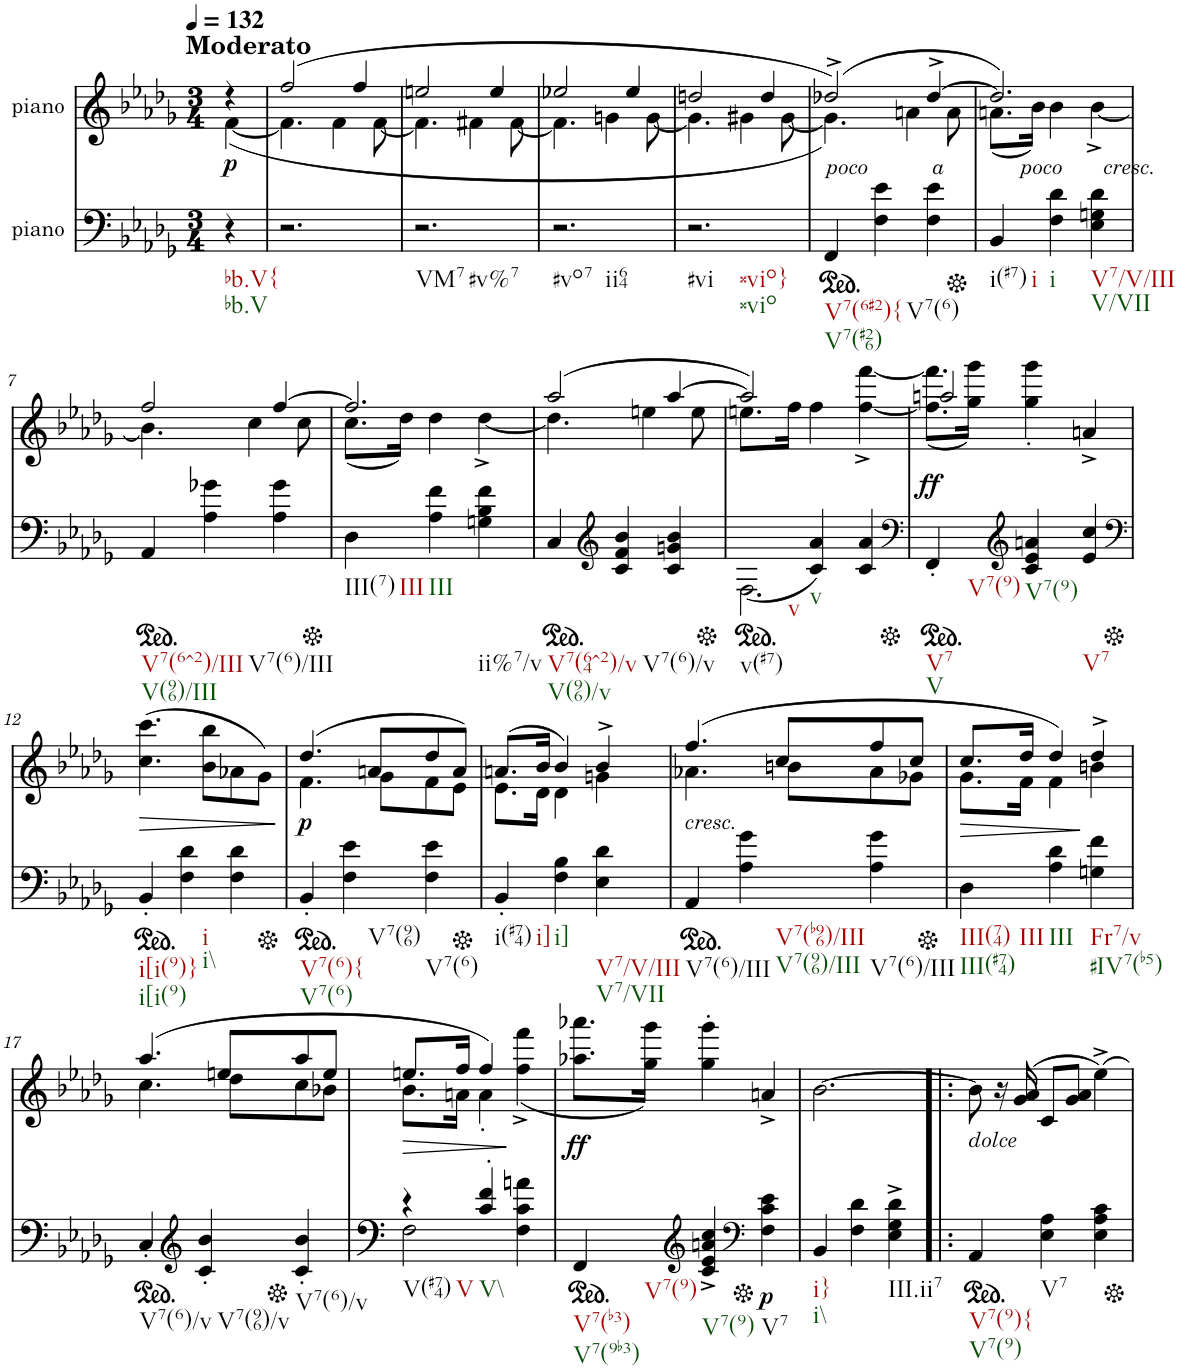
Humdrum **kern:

**kern	**dynam	**kern	**dynam
*part2	*part2	*part1	*part1
*staff2	*staff2	*staff1	*staff1
*I"piano	*	*I"piano	*
*I'Pno	*	*I'Pno	*
*clefF4	*	*clefG2	*
*k[b-e-a-d-g-]	*	*k[b-e-a-d-g-]	*
*M3/4	*	*M3/4	*
*MM132	*	*MM132	*
=	=	=	=
*	*	*^	*
!	!	!LO:TX:a:B:t=Moderato	!	!
!LO:TX:b:t=bb.V{	!	!	!	!
!LO:TX:b:t=bb.V	!	!	!	!
!	!	!	!	!LO:DY:b
4r	.	4r	([4f\	p
=1	=1	=1	=1	=1
2.r	.	(2ff/	4.f\]	.
.	.	.	4f\	.
.	.	4ff/	.	.
.	.	.	[8f\	.
=2	=2	=2	=2	=2
!LO:TX:b:t=VM7	!	!	!	!
!LO:TX:b:t=#v%7	!	!	!	!
2.r	.	2een/	4.f\]	.
.	.	.	4f#X\	.
.	.	4ee/	.	.
.	.	.	[8f#\	.
=3	=3	=3	=3	=3
!LO:TX:b:t=#vo7	!	!	!	!
!LO:TX:b:t=ii64	!	!	!	!
2.r	.	2ee-X/	4.f#\]	.
.	.	.	4gn\	.
.	.	4ee-/	.	.
.	.	.	[8g\	.
=4	=4	=4	=4	=4
!LO:TX:b:t=#vi	!	!	!	!
!LO:TX:b:t=##vio}	!	!	!	!
!LO:TX:b:t=##vio	!	!	!	!
2.r	.	2ddn/	4.g\]	.
.	.	.	4g#X\	.
.	.	4dd/	.	.
.	.	.	[8g#\	.
=5	=5	=5	=5	=5
*ped	*	*	*	*
!	!	!LO:TX:b:i:t=poco           a             poco       cresc.	!	!
!LO:TX:b:t=V7(6#2){	!	!	!	!
!LO:TX:b:t=V7(#26)	!	!	!	!
4FF/	.	(2dd-X^/)	4.g#\])	.
!LO:TX:b:t=V7(6)	!	!	!	!
4F\ 4e-\	.	.	.	.
.	.	.	4an\	.
4F\ 4e-\	.	[4dd-^/	.	.
.	.	.	8a\	.
=6	=6	=6	=6	=6
*Xped	*	*	*	*
!LO:TX:b:t=i(#7)	!	!	!	!
!LO:TX:b:t=i	!	!	!	!
4BB-/	.	2.dd-/])	(8.an\L	.
.	.	.	16b-\Jk)	.
!LO:TX:b:t=i	!	!	!	!
4F\ 4d-\	.	.	4b-\	.
!LO:TX:b:t=V7/V/III	!	!	!	!
!LO:TX:b:t=V/VII	!	!	!	!
4E-\ 4Gn\ 4d-\	.	.	[4b-^\	.
!!LO:LB:g=z	!!
=7	=7	=7	=7	=7
*ped	*	*	*	*
!LO:TX:b:t=V7(6^2)/III	!	!	!	!
!LO:TX:b:t=V(96)/III	!	!	!	!
4AA-/	.	2ff/	4.b-\]	.
!LO:TX:b:t=V7(6)/III	!	!	!	!
4A-\ 4g-X\	.	.	.	.
.	.	.	4cc\	.
4A-\ 4g-\	.	[4ff/	.	.
.	.	.	8cc\	.
=8	=8	=8	=8	=8
*Xped	*	*	*	*
!LO:TX:b:t=III(7)	!	!	!	!
!LO:TX:b:t=III	!	!	!	!
4D-\	.	2.ff/]	(8.cc\L	.
.	.	.	16dd-\Jk)	.
!LO:TX:b:t=III	!	!	!	!
4A-\ 4f\	.	.	4dd-\	.
!LO:TX:b:t=ii%7/v	!	!	!	!
4Gn\ 4B-\ 4f\	.	.	[4dd-^\	.
=9	=9	=9	=9	=9
*ped	*	*	*	*
!LO:TX:b:t=V7(64^2)/v	!	!	!	!
!LO:TX:b:t=V(96)/v	!	!	!	!
4C/	.	(2aa-/	4.dd-\]	.
*clefG2	*	*	*	*
!LO:TX:b:t=V7(6)/v	!	!	!	!
4c/ 4f/ 4b-/	.	.	.	.
.	.	.	4een\	.
4c/ 4gn/ 4b-/	.	[4aa-/	.	.
.	.	.	8ee\	.
=10	=10	=10	=10	=10
*Xped	*	*	*	*
*ped	*	*	*	*
*^	*	*	*	*
!LO:TX:b:t=v(#7)	!	!	!	!	!
!LO:TX:b:t=v	!	!	!	!	!
4ryy	2.F\	.	2aa-/])	8.een\L	.
.	.	.	.	16ff\Jk	.
!LO:TX:b:t=v	!	!	!	!	!
(4c/ 4a-/	.	.	.	4ff\	.
4c/ 4a-/	.	.	4ryy	[4ff\^ [4fff\^	.
*v	*v	*	*	*	*
=11	=11	=11	=11	=11
*clefF4	*	*	*	*
*Xped	*	*	*	*
*ped	*	*	*	*
!LO:TX:b:t=V7	!	!	!	!
!LO:TX:b:t=V	!	!	!	!
!LO:TX:b:t=V7(9)	!	!	!	!
!	!	!	!	!LO:DY:b
4FF'/	.	2aan/	(8.ff\] 8.fff\]L	ff
.	.	.	16gg-\ 16ggg-\Jk)	.
*clefG2	*	*	*	*
!LO:TX:b:t=V7(9)	!	!	!	!
4c/ 4e-/ 4an/	.	.	4gg-\' 4ggg-\'	.
!LO:TX:b:t=V7	!	!	!	!
4e-/ 4cc/	.	4an^/	4ryy	.
*	*	*v	*v	*
!!LO:LB:g=z
=12	=12	=12	=12
*clefF4	*	*	*
*Xped	*	*	*
*ped	*	*	*
*	*	*^	*
!LO:TX:b:t=i[i(9)}	!	!	!	!
!LO:TX:b:t=i[i(9)	!	!	!	!
!	!	!	!	!LO:HP:b
*	*	*v	*v	*
4BB-'/	.	(4.cc\ 4.ccc\	>
!LO:TX:b:t=i	!	!	!
!LO:TX:b:t=i\\	!	!	!
4F\ 4d-\	.	.	.
.	.	8b-\ 8bb-\L	.
4F\ 4d-\	.	8a-X\	.
.	.	8g-\J)	.
.	.	.	]
=13	=13	=13	=13
*Xped	*	*	*
*ped	*	*	*
*	*	*^	*
!LO:TX:b:t=V7(6){	!	!	!	!
!LO:TX:b:t=V7(6)	!	!	!	!
!	!	!	!	!LO:DY:b
4BB-'/	.	(4.dd-/	4.f\	p
!LO:TX:b:t=V7(96)	!	!	!	!
4F\ 4e-\	.	.	.	.
.	.	8an/L	8g-\L	.
!LO:TX:b:t=V7(6)	!	!	!	!
4F\ 4e-\	.	8dd-/	8f\	.
.	.	8a/J)	8e-\J	.
=14	=14	=14	=14	=14
*Xped	*	*	*	*
!LO:TX:b:t=i(#74)	!	!	!	!
!LO:TX:b:t=i]	!	!	!	!
4BB-'/	.	(8.an/L	8.e-\L	.
.	.	16b-/Jk	16d-\Jk	.
!LO:TX:b:t=i]	!	!	!	!
4F\ 4B-\	.	4b-/)	4d-\	.
!LO:TX:b:t=V7/V/III	!	!	!	!
!LO:TX:b:t=V7/VII	!	!	!	!
4E-\ 4d-\	.	4b-^/	4gn\	.
=15	=15	=15	=15	=15
*ped	*	*	*	*
!	!	!LO:TX:b:i:t=cresc.	!	!
!LO:TX:b:t=V7(6)/III	!	!	!	!
4AA-/	.	(4.ff/	4.a-X\	.
!LO:TX:b:t=V7(b96)/III	!	!	!	!
!LO:TX:b:t=V7(96)/III	!	!	!	!
4A-\ 4g-\	.	.	.	.
.	.	8cc/L	8bn\L	.
!LO:TX:b:t=V7(6)/III	!	!	!	!
4A-\ 4g-\	.	8ff/	8a-\	.
.	.	8cc/J	8g-X\J	.
=16	=16	=16	=16	=16
*Xped	*	*	*	*
!LO:TX:b:t=III(74)	!	!	!	!
!LO:TX:b:t=III(#74)	!	!	!	!
!LO:TX:b:t=III	!	!	!	!
!	!	!	!	!LO:HP:b
4D-\	.	8.cc/L	8.g-\L	>
.	.	16dd-/Jk	16f\Jk	.
!LO:TX:b:t=III	!	!	!	!
4A-\ 4d-\	.	4dd-/)	4f\	.
!LO:TX:b:t=Fr7/v	!	!	!	!
!LO:TX:b:t=#IV7(b5)	!	!	!	!
4Gn\ 4f\	.	4dd-^/	4bn\	]
!!LO:LB:g=z	!!
=17	=17	=17	=17	=17
*ped	*	*	*	*
!LO:TX:b:t=V7(6)/v	!	!	!	!
4C'/	.	(4.aa-/	4.cc\	.
*clefG2	*	*	*	*
!LO:TX:b:t=V7(96)/v	!	!	!	!
4c/' 4b-/'	.	.	.	.
.	.	8een/L	8dd-\L	.
*Xped	*	*	*	*
!LO:TX:b:t=V7(6)/v	!	!	!	!
4c/' 4b-/'	.	8aa-/	8cc\	.
.	.	8ee/J	8b-X\J	.
=18	=18	=18	=18	=18
*^	*	*	*	*
!LO:TX:b:t=V(#74)	!	!	!	!	!
!LO:TX:b:t=V	!	!	!	!	!
!	!	!	!	!	!LO:HP:b
4r	2F\	.	8.een/L	8.b-\L	>
.	.	.	16ff/Jk	16an\Jk	.
!LO:TX:b:t=V\\	!	!	!	!	!
4c/' 4f/'	.	.	4ff/)	4a'\	.
4F\ 4c\ 4an\	4ryy	.	4ryy	(4ff\^ 4fff\^	]
*v	*v	*	*	*	*
*	*	*v	*v	*
=19	=19	=19	=19
*ped	*	*	*
*^	*	*^	*
!LO:TX:b:t=V7(b3)	!	!	!	!	!
!LO:TX:b:t=V7(9b3)	!	!	!	!	!
!LO:TX:b:t=V7(9)	!	!	!	!	!
!	!	!	!	!	!LO:DY:b
*v	*v	*	*	*	*
*	*	*v	*v	*
4FF/	.	8.aa-X\ 8.aaa-X\L	ff
.	.	16gg-\ 16ggg-\Jk)	.
*clefG2	*	*	*
!LO:TX:b:t=V7(9)	!	!	!
4c/^ 4e-/^ 4an/^ 4cc/^	.	4gg-\' 4ggg-\'	.
*clefF4	*	*	*
*Xped	*	*	*
!LO:TX:b:t=V7	!	!	!
!	!LO:DY:b	!	!
4F\ 4c\ 4e-\	p	4an^/	.
=20	=20	=20	=20
!LO:TX:b:t=i}	!	!	!
!LO:TX:b:t=i\\	!	!	!
4BB-/	.	[2.b-\	.
4F\ 4d-\	.	.	.
!LO:TX:b:t=III.ii7	!	!	!
4E-\^ 4G-\^ 4d-\^	.	.	.
=21!|:	=21!|:	=21!|:	=21!|:
*ped	*	*	*
!	!	!LO:TX:b:i:t=dolce	!
!LO:TX:b:t=V7(9){	!	!	!
!LO:TX:b:t=V7(9)	!	!	!
4AA-/	.	8b-\]	.
.	.	16r	.
.	.	(16g-/ 16a-/	.
!LO:TX:b:t=V7	!	!	!
4E-\ 4A-\	.	8c/L	.
.	.	8g-/ 8a-/J	.
4E-\ 4A-\ 4c\	.	4ee-^\)	.
*Xped	*	*	*
=	=	=	=
*-	*-	*-	*-
